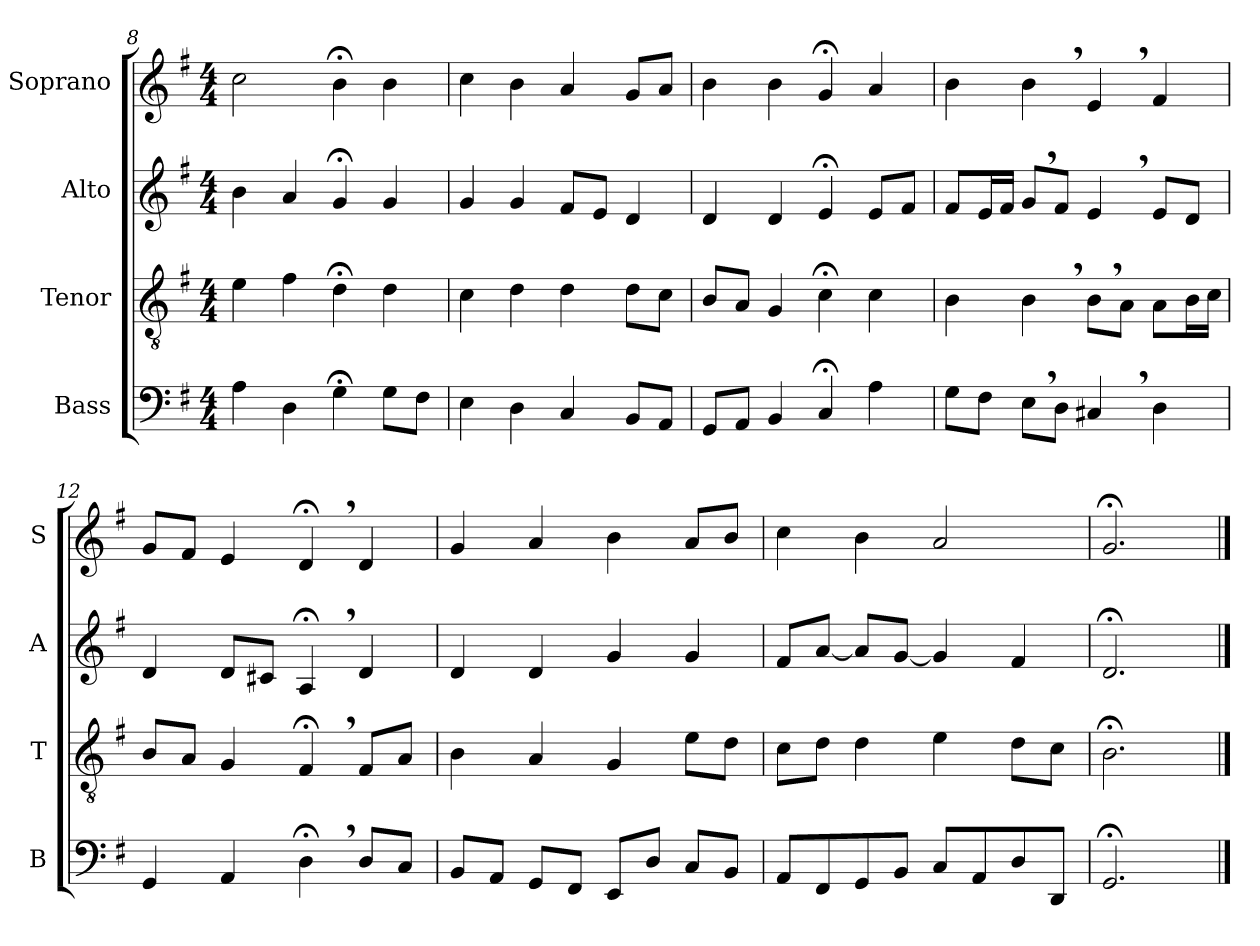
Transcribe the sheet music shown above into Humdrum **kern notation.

**kern	**kern	**kern	**kern
*part4	*part3	*part2	*part1
*staff4	*staff3	*staff2	*staff1
*I"Bass	*I"Tenor	*I"Alto	*I"Soprano
*I'B	*I'T	*I'A	*I'S
*clefF4	*clefGv2	*clefG2	*clefG2
*k[f#]	*k[f#]	*k[f#]	*k[f#]
*M4/4	*M4/4	*M4/4	*M4/4
=8	=8	=8	=8
4A\	4e\	4b\	2cc\
4D\	4f#\	4a/	.
4G;<\	4d;<\	4g;</	4b;<\
8G\L	4d\	4g/	4b\
8F#\J	.	.	.
=9	=9	=9	=9
4E\	4c\	4g/	4cc:\
4D\	4d\	4g/	4b\
4C/	4d\	8f#/L	4a/
.	.	8e/J	.
8BB/L	8d\L	4d/	8g/L
8AA/J	8c\J	.	8a/J
=10	=10	=10	=10
8GG/L	8B/L	4d/	4b\
8AA/J	8A/J	.	.
4BB/	4G/	4d/	4b\
4C;</	4c;<\	4e;</	4g;</
4A\	4c\	8e/L	4a/
.	.	8f#/J	.
=11	=11	=11	=11
8G\L	4B\	8f#/L	4b\
8F#\J	.	16e/L	.
.	.	16f#/JJ	.
8E,\L	4B,\	8g,/L	4b,\
8D\J	.	8f#/J	.
4C#X,/	8B,\L	4e,/	4e,/
.	8A\J	.	.
4D\	8A\L	8e/L	4f#/
.	16B\L	8d/J	.
.	16c\JJ	.	.
=12	=12	=12	=12
4GG/	8B/L	4d/	8g/L
.	8A/J	.	8f#/J
4AA/	4G/	8d/L	4e/
.	.	8c#X/J	.
4D;<,\	4F#;<,/	4A;<,/	4d;<,/
8D/L	8F#/L	4d/	4d/
8C/J	8A/J	.	.
=13	=13	=13	=13
8BB/L	4B\	4d/	4g/
8AA/J	.	.	.
8GG/L	4A/	4d/	4a/
8FF#/J	.	.	.
8EE/L	4G/	4g/	4b\
8D/J	.	.	.
8C/L	8e\L	4g/	8a/L
8BB/J	8d\J	.	8b/J
=14	=14	=14	=14
8AA/L	8c\L	8f#/L	4cc\
8FF#/	8d\J	[8a/J	.
8GG/	4d\	8a/L]	4b\
8BB/J	.	[8g/J	.
8C/L	4e\	4g/]	2a/
8AA/	.	.	.
8D/	8d\L	4f#/	.
8DD/J	8c\J	.	.
=15	=15	=15	=15
2.GG;</	2.B;<\	2.d;</	2.g;</
==	==	==	==
*-	*-	*-	*-
